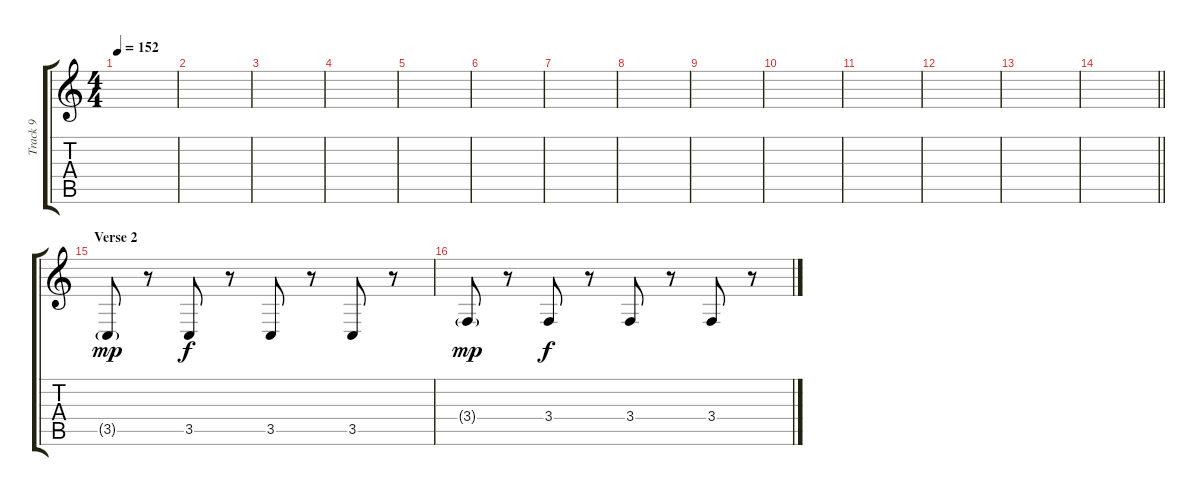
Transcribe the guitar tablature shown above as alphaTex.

\track ("Track 9" "Track 9") {instrument violin}
\staff {score tabs}
\tuning (E4 B3 G3 D3 A2 E2) {hide}
\ts (4 4)
\tempo 152
\clef g2
\ks c
|
|
|
|
|
|
|
|
|
|
|
|
|
\barLineRight lightlight
|
\section ("" "Verse 2")
3.5{g}.8{dy mp} r.8 3.5.8{dy f} r.8 3.5.8 r.8 3.5.8 r.8 |
3.4{g}.8{dy mp} r.8 3.4.8{dy f} r.8 3.4.8 r.8 3.4.8 r.8
